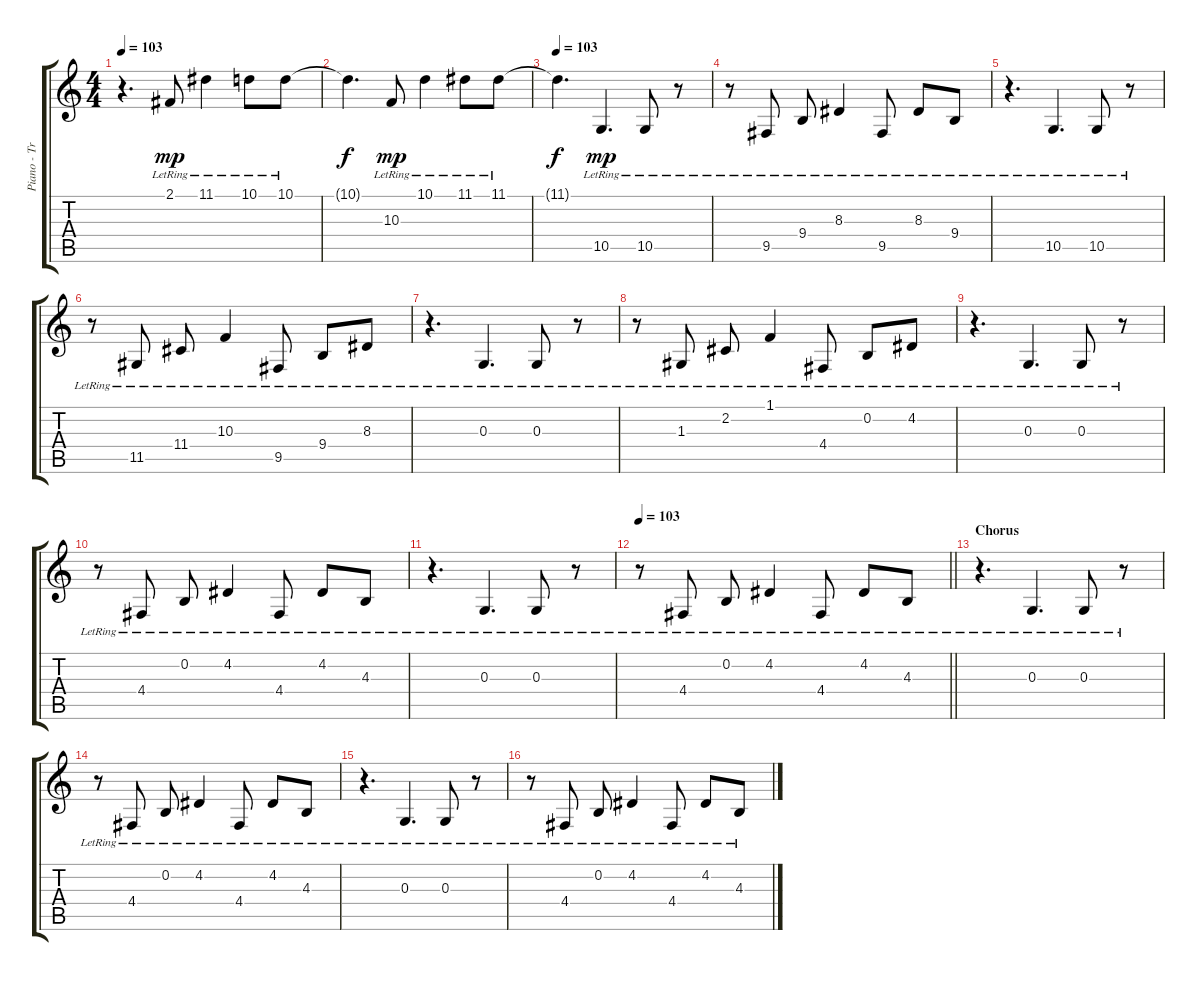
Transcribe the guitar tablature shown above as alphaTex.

\track ("Piano - Treble" "Piano - Tr") {instrument acousticgrandpiano}
\staff {score tabs}
\tuning (E4 B3 G3 D3 A2 E2) {hide}
\ts (4 4)
\tempo 103
\clef g2
\ks c
r.4{d dy f} 2.1{lr}.8{dy mp} 11.1{lr}.4 10.1{lr}.8 10.1{lr}.8 |
10.1{t}.4{d dy f} 10.3{lr}.8{dy mp} 10.1{lr}.4 11.1{lr}.8 11.1{lr}.8 |
\tempo 103
11.1{t}.4{d dy f} 10.5{lr}.4{d dy mp} 10.5{lr}.8 r.8 |
r.8 9.5{lr}.8 9.4{lr}.8 8.3{lr}.4 9.5{lr}.8 8.3{lr}.8 9.4{lr}.8 |
r.4{d} 10.5{lr}.4{d} 10.5{lr}.8 r.8 |
r.8 11.5{lr}.8 11.4{lr}.8 10.3{lr}.4 9.5{lr}.8 9.4{lr}.8 8.3{lr}.8 |
r.4{d} 0.3{lr}.4{d} 0.3{lr}.8 r.8 |
r.8 1.3{lr}.8 2.2{lr}.8 1.1{lr}.4 4.4{lr}.8 0.2{lr}.8 4.2{lr}.8 |
r.4{d} 0.3{lr}.4{d} 0.3{lr}.8 r.8 |
r.8 4.4{lr}.8 0.2{lr}.8 4.2{lr}.4 4.4{lr}.8 4.2{lr}.8 4.3{lr}.8 |
r.4{d} 0.3{lr}.4{d} 0.3{lr}.8 r.8 |
\tempo 103
\barLineRight lightlight
r.8 4.4{lr}.8 0.2{lr}.8 4.2{lr}.4 4.4{lr}.8 4.2{lr}.8 4.3{lr}.8 |
\section ("" "Chorus")
r.4{d} 0.3{lr}.4{d} 0.3{lr}.8 r.8 |
r.8 4.4{lr}.8 0.2{lr}.8 4.2{lr}.4 4.4{lr}.8 4.2{lr}.8 4.3{lr}.8 |
r.4{d} 0.3{lr}.4{d} 0.3{lr}.8 r.8 |
r.8 4.4{lr}.8 0.2{lr}.8 4.2{lr}.4 4.4{lr}.8 4.2{lr}.8 4.3{lr}.8
